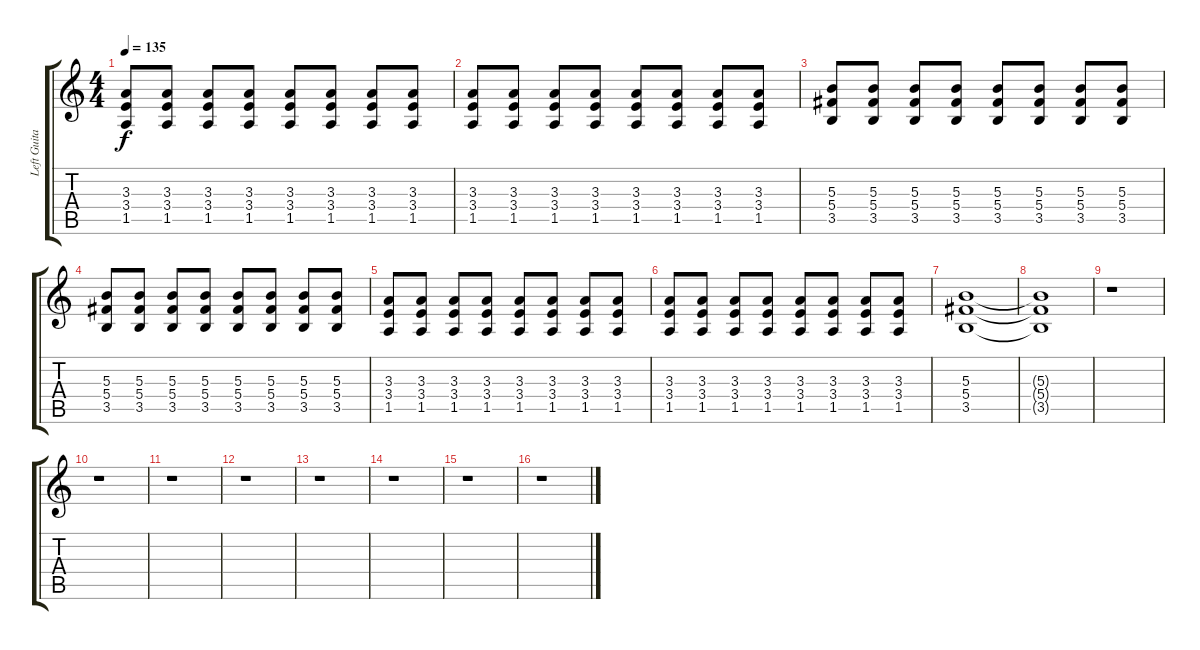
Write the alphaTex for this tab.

\track ("Left Guitar" "Left Guita") {instrument distortionguitar}
\staff {score tabs}
\tuning (Eb4 Bb3 Gb3 Db3 Ab2 Db2) {hide}
\ts (4 4)
\tempo 135
\clef g2
\ks c
(3.3 3.4 1.5).8{dy f} (3.3 3.4 1.5).8 (3.3 3.4 1.5).8 (3.3 3.4 1.5).8 (3.3 3.4 1.5).8 (3.3 3.4 1.5).8 (3.3 3.4 1.5).8 (3.3 3.4 1.5).8 |
(3.3 3.4 1.5).8 (3.3 3.4 1.5).8 (3.3 3.4 1.5).8 (3.3 3.4 1.5).8 (3.3 3.4 1.5).8 (3.3 3.4 1.5).8 (3.3 3.4 1.5).8 (3.3 3.4 1.5).8 |
(5.3 5.4 3.5).8 (5.3 5.4 3.5).8 (5.3 5.4 3.5).8 (5.3 5.4 3.5).8 (5.3 5.4 3.5).8 (5.3 5.4 3.5).8 (5.3 5.4 3.5).8 (5.3 5.4 3.5).8 |
(5.3 5.4 3.5).8 (5.3 5.4 3.5).8 (5.3 5.4 3.5).8 (5.3 5.4 3.5).8 (5.3 5.4 3.5).8 (5.3 5.4 3.5).8 (5.3 5.4 3.5).8 (5.3 5.4 3.5).8 |
(3.3 3.4 1.5).8 (3.3 3.4 1.5).8 (3.3 3.4 1.5).8 (3.3 3.4 1.5).8 (3.3 3.4 1.5).8 (3.3 3.4 1.5).8 (3.3 3.4 1.5).8 (3.3 3.4 1.5).8 |
(3.3 3.4 1.5).8 (3.3 3.4 1.5).8 (3.3 3.4 1.5).8 (3.3 3.4 1.5).8 (3.3 3.4 1.5).8 (3.3 3.4 1.5).8 (3.3 3.4 1.5).8 (3.3 3.4 1.5).8 |
(5.3 5.4 3.5).1 |
(5.3{t} 5.4{t} 3.5{t}).1 |
r.1 |
r.1 |
r.1 |
r.1 |
r.1 |
r.1 |
r.1 |
r.1
